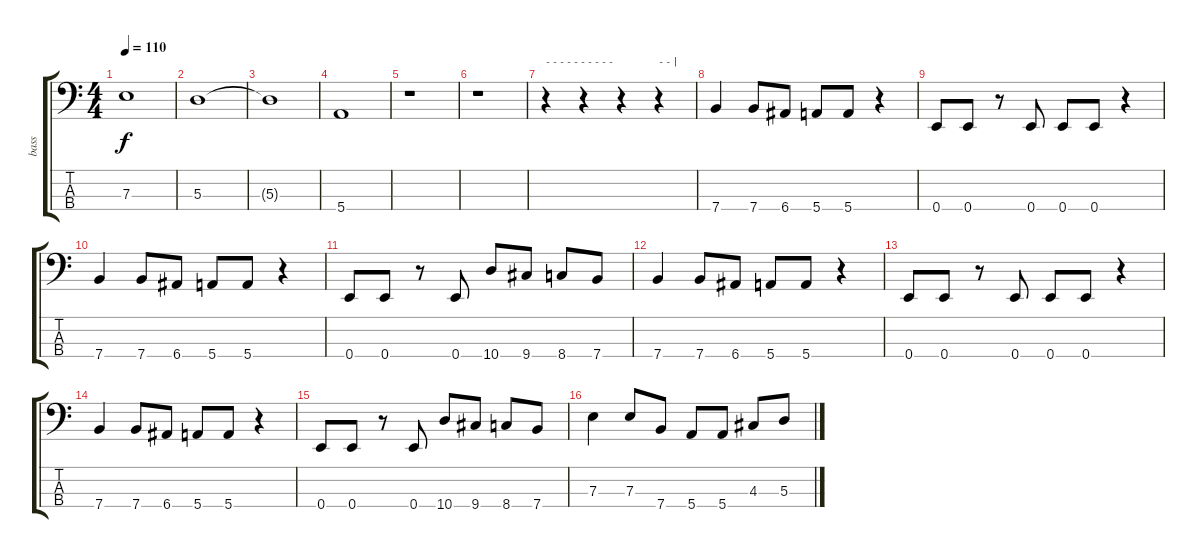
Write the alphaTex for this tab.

\track ("bass" "bass") {instrument electricbassfinger}
\staff {score tabs}
\tuning (G2 D2 A1 E1) {hide}
\ts (4 4)
\tempo 110
\clef f4
\ks c
7.3.1{dy f} |
5.3.1 |
5.3{t}.1 |
5.4.1 |
r.1 |
r.1 |
r.4{txt "- - - - - - - - - - "} r.4 r.4 r.4{txt "- - |"} |
7.4.4 7.4.8 6.4.8 5.4.8 5.4.8 r.4 |
0.4.8 0.4.8 r.8 0.4.8 0.4.8 0.4.8 r.4 |
7.4.4 7.4.8 6.4.8 5.4.8 5.4.8 r.4 |
0.4.8 0.4.8 r.8 0.4.8 10.4.8 9.4.8 8.4.8 7.4.8 |
7.4.4 7.4.8 6.4.8 5.4.8 5.4.8 r.4 |
0.4.8 0.4.8 r.8 0.4.8 0.4.8 0.4.8 r.4 |
7.4.4 7.4.8 6.4.8 5.4.8 5.4.8 r.4 |
0.4.8 0.4.8 r.8 0.4.8 10.4.8 9.4.8 8.4.8 7.4.8 |
7.3.4 7.3.8 7.4.8 5.4.8 5.4.8 4.3.8 5.3.8
